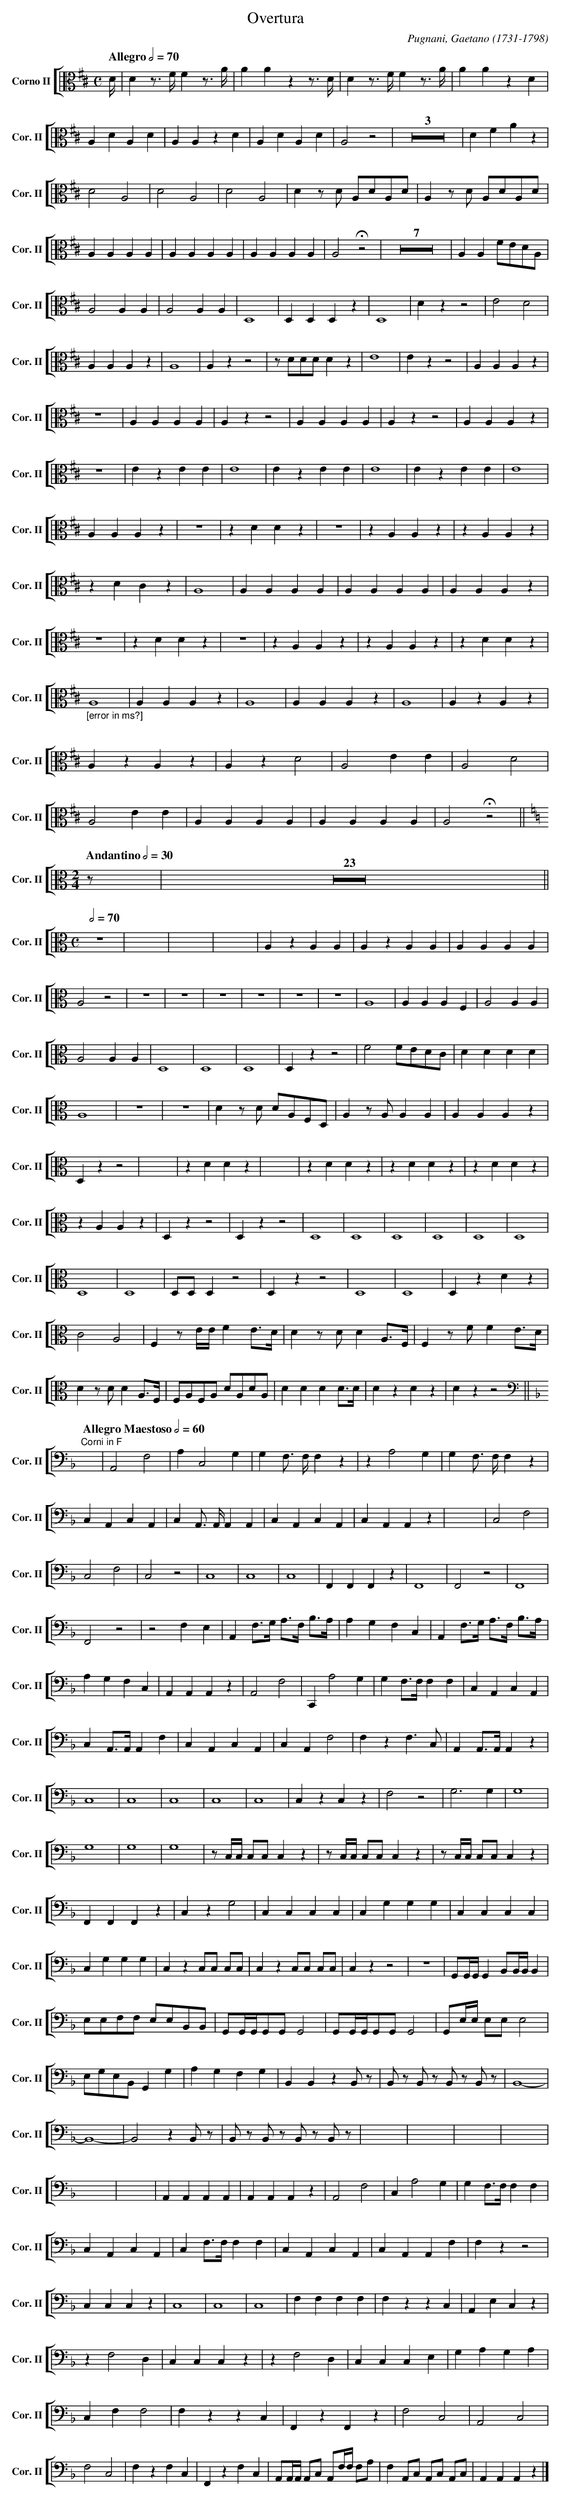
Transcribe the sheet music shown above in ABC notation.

X:1
T:Overtura
C:Pugnani, Gaetano (1731-1798)
M:C
L:1/4
K:D
V: 2 clef=alto name="Corno II" sname="Cor. II"
%%staves [( 2 )]
[Q: "Allegro" 1/2=70] D// |D z/>F/ F z/>A/| A A z z/>D/ | D z/>F/ F z/>A/| A A z D | A, D A, D | \
   A, A, z D | A, D A, D | A,2 z2 | Z3 | DFAz | D2A,2 | \
   D2A,2 | D2A,2 | D z/D/ A,/D/A,/D/ | A, z/D/ A,/D/A,/D/ | \
   A,A,A,A, | A,A,A,A, | A,A,A,A, | A,2 !fermata! z2 | \
   Z7 | A,A, F/E/D/A,/ | A,2 A,A, | A,2 A,A, | \
   D,4 | D, D, D, z | D,4 | D z z2 | \
   E2 D2 | A, A, A, z | A,4 | A, z z2 | \
   z/D/D/D/ D z | E4 | E z z2 | A, A, A, z | \
   z4 | A, A, A, A, | A, z z2 | A, A, A, A, | \
   A, z z2 | A, A, A, z | z4 | E z E E | \
   E4 | E z E E | E4 | E z E E | \
   E4 | A, A, A, z | z4 | z D D z | \
   z4 | z A, A, z | z A, A, z | z D C z | \
   A,4 | A, A, A, A, | A, A, A, A, | A, A, A, z | \
   z4 | z D D z | z4 | z A, A, z | \
   z A, A, z | z D D z | "_[error in ms?]" A,4 | A, A, A, z | \
   A,4 | A, A, A, z | A,4 | A, z A, z | A, z A, z | A, z D2 | A,2 E E | A,2 D2 | \
   A,2 E E | A, A, A, A, | A, A, A, A, | A,2 !fermata!z2 ||
[M:2/4] [K:C] [L:1/8] [Q: "Andantino" 1/2=30] z | Z23||
[M:C] [L:1/4] [Q:1/2=70]  z4 | x4 | x4 | x4 | \
   A, z A, A,| A,z A, A, | A, A, A, A, | A,2 z2 |z4 | \
   z4 |z4 |z4 |z4 | \
   z4 |A,4 |A, A, A, F, |A,2 A, A,|A,2 A, A,|D,4 | \
   D,4 |D,4 |D, z z2 |F2 F/E/D/C/ | \
   D D D D |A,4 | z4 |z4| D z/D/ D/A,/F,/D,/ | \
   A, z/A,/ A, A, | A, A, A, z | D, z z2 | x4 | \
   z D D z | x4 | z D D z | z D D z | \
   z D D z | z A, A, z | D, z z2 | D, z z2 | \
   D,4 | D,4 |D,4 |D,4 | \
   D,4 |D,4 |D,4 | D,4 | \
   D,/D,/ D, z2 | D, z z2 | D,4 |D,4 | \
   D, z D z | C2 A,2 | F, z/E//E// F E/>D/ | D z/D/ D A,/>F,/ | \
   F, z/F/ F E/>D/ | D z/D/ D A,/>F,/ | F,/A,/F,/A,/ D/A,/D/A,/| D D D D/>D/ | D z D z | \
   D z z2 ||
[K: F bass] [L:1/4] [Q: "Allegro Maestoso" 1/2=60] "Corni in F"  x3/8 | A,,2 F,2 |A, C,2 G, | G, F,/>  F,/ F, z | \
   z A,2 G,| G, F,/> F,/ F, z | C, A,, C, A,, | C, A,,/> A,,/ A,, A,, | C, A,, C, A,, | \
   C, A,, A,, z | x4 | C,2 F,2 | C,2 F,2 | \
   C,2 z2 | C,4 |C,4 |C,4 | \
   F,, F,, F,, z | F,,4 | F,,2  z2 | F,,4 | \
   F,,2  z2 | z2 F, E, | A,, F,/>G,/ A,/>F,/ B,/>A,/ | A, G, F, C, | \
   A,, F,/>G,/ A,/>F,/ B,/>A,/ | A, G, F, C, | A,, A,, A,, z |A,,2 F,2 | \
   C,, A,2 G, | G, F,/>F,/ F, F, | C, A,, C, A,, | C, A,,/>A,,/ A,, F, | \
   C, A,, C, A,, | C, A,, F,2 |F, z F,> C,| A,, A,,/>A,,/ A,, z | C,4 | \
   C,4 |C,4 |C,4 |C,4 | \
   C, z C, z | F,2 z2 | G,2>G,2 | G,4 | \
   G,4 |G,4 |G,4 | z/ C,//C,// C,/C,/ C, z | \
   z/ C,//C,// C,/C,/ C, z | z/ C,//C,// C,/C,/ C, z | F,, F,, F,, z | C, z G,2 | \
   C, C, C, C, | C, G, G, G, | C, C, C, C, | C, G, G, G, | \
   C, z C,/C,/ C,/C,/ | C, z C,/C,/ C,/C,/ | C, z z2 | Z | \
   G,,/G,,//G,,// G,, B,,/B,,//B,,// B,, | E,/E,/F,/F,/ E,/E,/B,,/B,,/ | G,,/G,,//G,,//G,,/G,,/ G,,2| \
   G,,/G,,//G,,//G,,/G,,/ G,,2| G,,/E,//E,// E,/E,/ E,2 | E,/G,/E,/B,,/ G,, G, | \
   A, G, F, G, | B,, B,, z B,,/ z/ | B,,/z/ B,,/z/ B,,/z/ B,,/z/ | B,,4- | \
   B,,4- |B,,2 z B,,/ z/ | B,,/z/ B,,/z/ B,,/z/ B,,/z/| x4 | x4|  x4|  x4|  x4 | x4 | \
   A,, A,, A,, A,, | A,, A,, A,, z | A,,2 F,2 | \
   C, A,2 G, | G, F,/>F,/ F, F, | C,A,,C,A,,|C,F,/>F,/F,F,| \
   C, A,, C, A,, | C, A,, A,, F, | F, z z2 | C, C, C, z | \
   C,4 |C,4 |C,4 | F, F, F, F, | \
   F, z z C, | A,, E, C, z | z F,2 D, | C, C, C, z | \
   z F,2 D, | C, C, C, E, | G, A, G, A, |C, F, F,2 | \
   F, z z C, | F,, z F,, z | F,2 C,2 | A,,2 C,2 | \
   F,2 C,2 |  F, z F, C, | F,, z F, C, | A,,/A,,//A,,// A,,/C,/  A,,/F,//F,// F,/A,/ | \
   F, A,,/C,/ A,,/C,/ A,,/C,/ | A,, A,, A,, z |]
